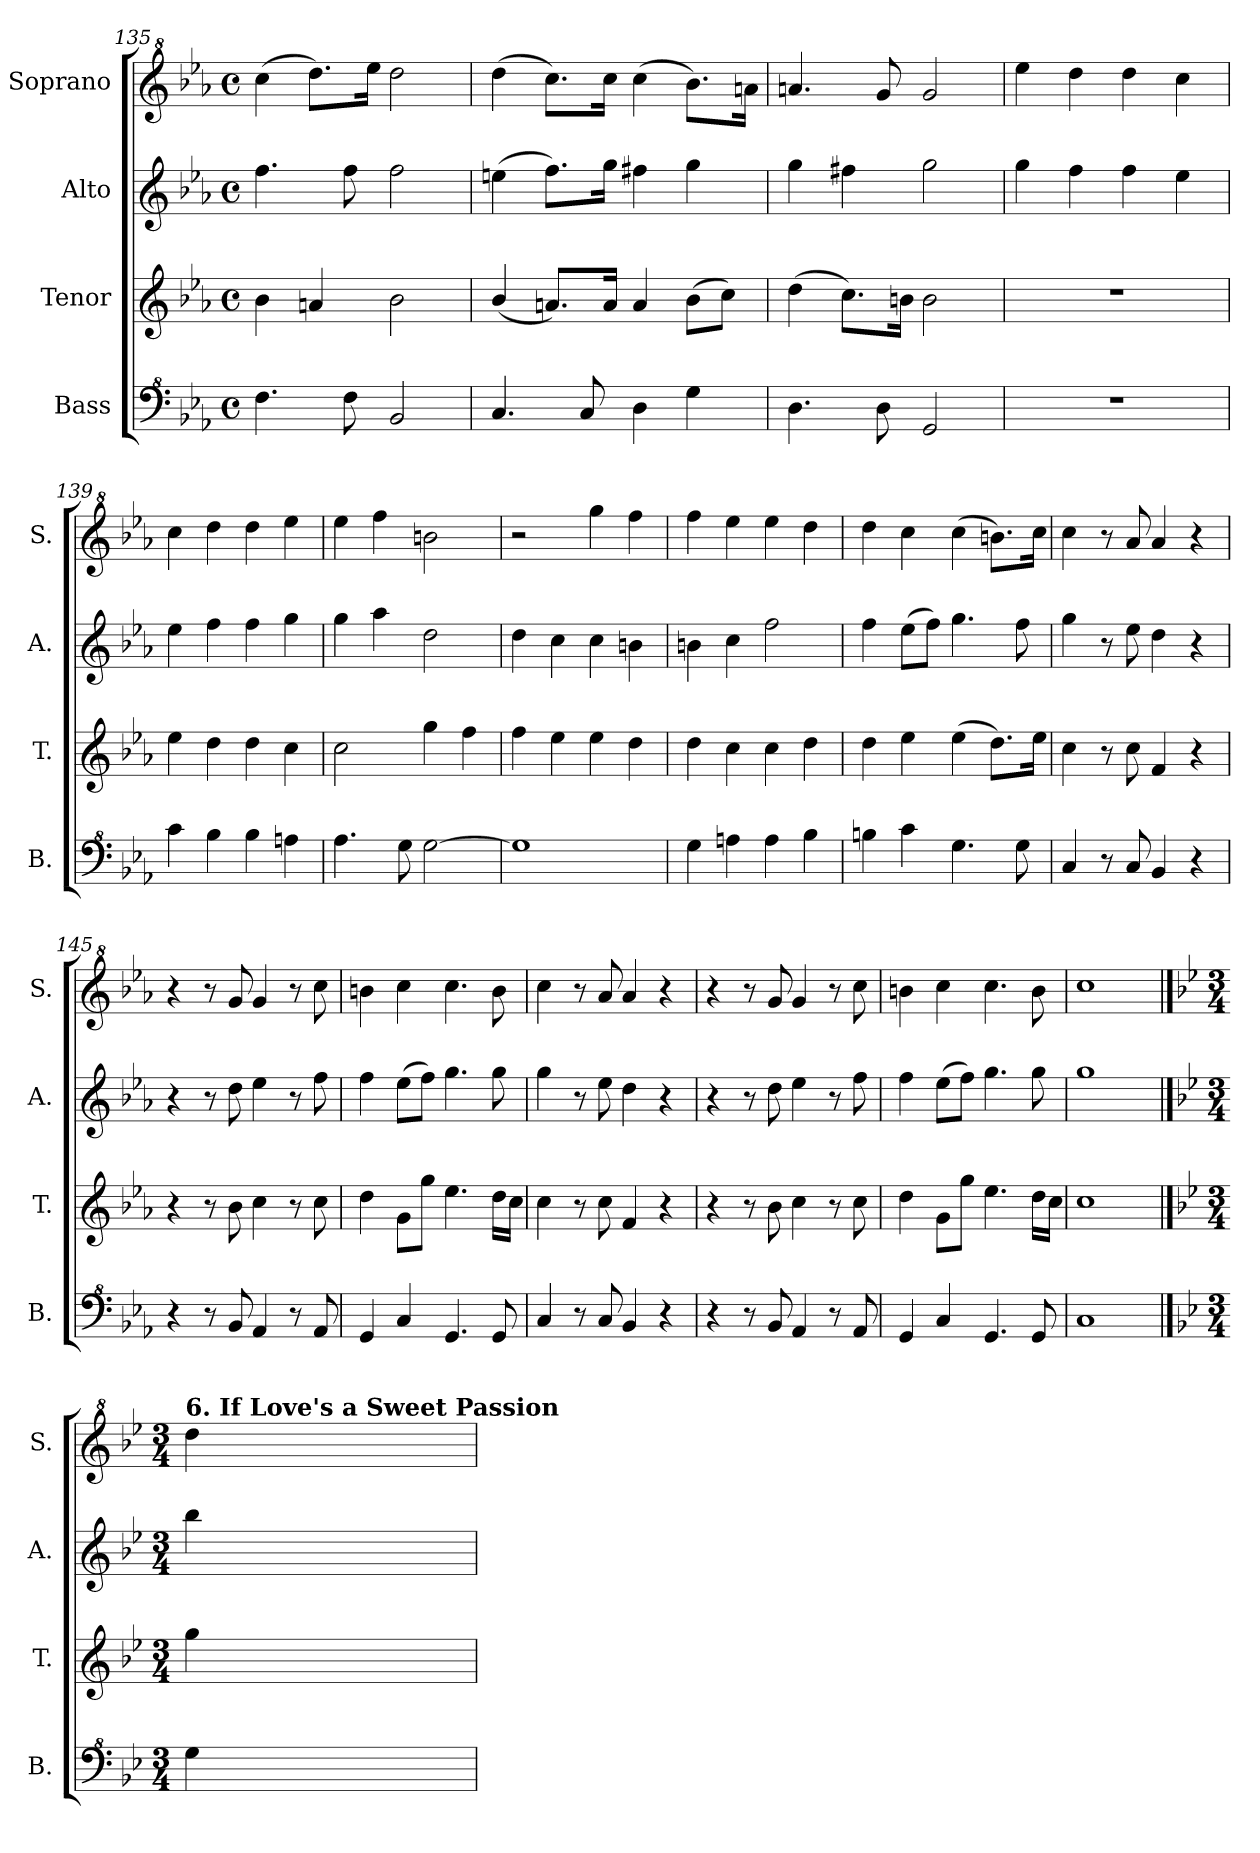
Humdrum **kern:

**kern	**kern	**kern	**kern
*part4	*part3	*part2	*part1
*staff4	*staff3	*staff2	*staff1
*I"Bass	*I"Tenor	*I"Alto	*I"Soprano
*I'B.	*I'T.	*I'A.	*I'S.
*clefF^4	*clefG2	*clefG2	*clefG^2
*k[b-e-a-]	*k[b-e-a-]	*k[b-e-a-]	*k[b-e-a-]
*M4/4	*M4/4	*M4/4	*M4/4
*met(c)	*met(c)	*met(c)	*met(c)
=135	=135	=135	=135
4.f\	4b-\	4.ff\	(>4ccc\
.	4an/	.	8.ddd\L)
8f\	.	8ff\	.
.	.	.	16eee-\Jk
2B-/	2b-\	2ff\	2ddd\
=136	=136	=136	=136
4.c/	(4b-/	(>4een\	(>4ddd\
.	8.an/L)	8.ff\L)	8.ccc\L)
8c/	.	.	.
.	16a/Jk	16gg\Jk	16ccc\Jk
4d\	4a/	4ff#X\	(>4ccc\
4g\	(>8b-\L	4gg\	8.bb-\L)
.	8cc\J)	.	.
.	.	.	16aan\Jk
=137	=137	=137	=137
4.d\	(>4dd\	4gg\	4.aan/
.	8.cc\L)	4ff#X\	.
8d\	.	.	8gg/
.	16bn\Jk	.	.
2G/	2b\	2gg\	2gg/
!!LO:PB:g=z
=138	=138	=138	=138
1r	1r	4gg\	4eee-\
.	.	4ff\	4ddd\
.	.	4ff\	4ddd\
.	.	4ee-\	4ccc\
=139	=139	=139	=139
4cc\	4ee-\	4ee-\	4ccc\
4b-\	4dd\	4ff\	4ddd\
4b-\	4dd\	4ff\	4ddd\
4an\	4cc\	4gg\	4eee-\
=140	=140	=140	=140
4.a-\	2cc\	4gg\	4eee-\
.	.	4aa-\	4fff\
8g\	.	.	.
[2g\	4gg\	2dd\	2bbn\
.	4ff\	.	.
=141	=141	=141	=141
1g]	4ff\	4dd\	2r
.	4ee-\	4cc\	.
.	4ee-\	4cc\	4ggg\
.	4dd\	4bn\	4fff\
=142	=142	=142	=142
4g\	4dd\	4bn\	4fff\
4an\	4cc\	4cc\	4eee-\
4a\	4cc\	2ff\	4eee-\
4b-\	4dd\	.	4ddd\
=143	=143	=143	=143
4bn\	4dd\	4ff\	4ddd\
4cc\	4ee-\	(>8ee-\L	4ccc\
.	.	8ff\J)	.
4.g\	(>4ee-\	4.gg\	(>4ccc\
.	8.dd\L)	.	8.bbn\L)
8g\	.	8ff\	.
.	16ee-\Jk	.	16ccc\Jk
=144	=144	=144	=144
4c/	4cc\	4gg\	4ccc\
8r	8r	8r	8r
8c/	8cc\	8ee-\	8aa-/
4B-/	4f/	4dd\	4aa-/
4r	4r	4r	4r
=145	=145	=145	=145
4r	4r	4r	4r
8r	8r	8r	8r
8B-/	8b-\	8dd\	8gg/
4A-/	4cc\	4ee-\	4gg/
8r	8r	8r	8r
8A-/	8cc\	8ff\	8ccc\
=146	=146	=146	=146
4G/	4dd\	4ff\	4bbn\
4c/	8g\L	(>8ee-\L	4ccc\
.	8gg\J	8ff\J)	.
4.G/	4.ee-\	4.gg\	4.ccc\
8G/	16dd\LL	8gg\	8bb\
.	16cc\JJ	.	.
=147	=147	=147	=147
4c/	4cc\	4gg\	4ccc\
8r	8r	8r	8r
8c/	8cc\	8ee-\	8aa-/
4B-/	4f/	4dd\	4aa-/
4r	4r	4r	4r
=148	=148	=148	=148
4r	4r	4r	4r
8r	8r	8r	8r
8B-/	8b-\	8dd\	8gg/
4A-/	4cc\	4ee-\	4gg/
8r	8r	8r	8r
8A-/	8cc\	8ff\	8ccc\
=149	=149	=149	=149
4G/	4dd\	4ff\	4bbn\
4c/	8g\L	(>8ee-\L	4ccc\
.	8gg\J	8ff\J)	.
4.G/	4.ee-\	4.gg\	4.ccc\
8G/	16dd\LL	8gg\	8bb\
.	16cc\JJ	.	.
=150	=150	=150	=150
1c	1cc	1gg	1ccc
!!LO:LB:g=z
==150X3	==150X3	==150X3	==150X3
*k[b-e-]	*k[b-e-]	*k[b-e-]	*k[b-e-]
*M3/4	*M3/4	*M3/4	*M3/4
!	!	!	!LO:TX:a:B:t=6. If Love's a Sweet Passion
4g\	4gg\	4bb-\	4ddd\
=	=	=	=
*-	*-	*-	*-
